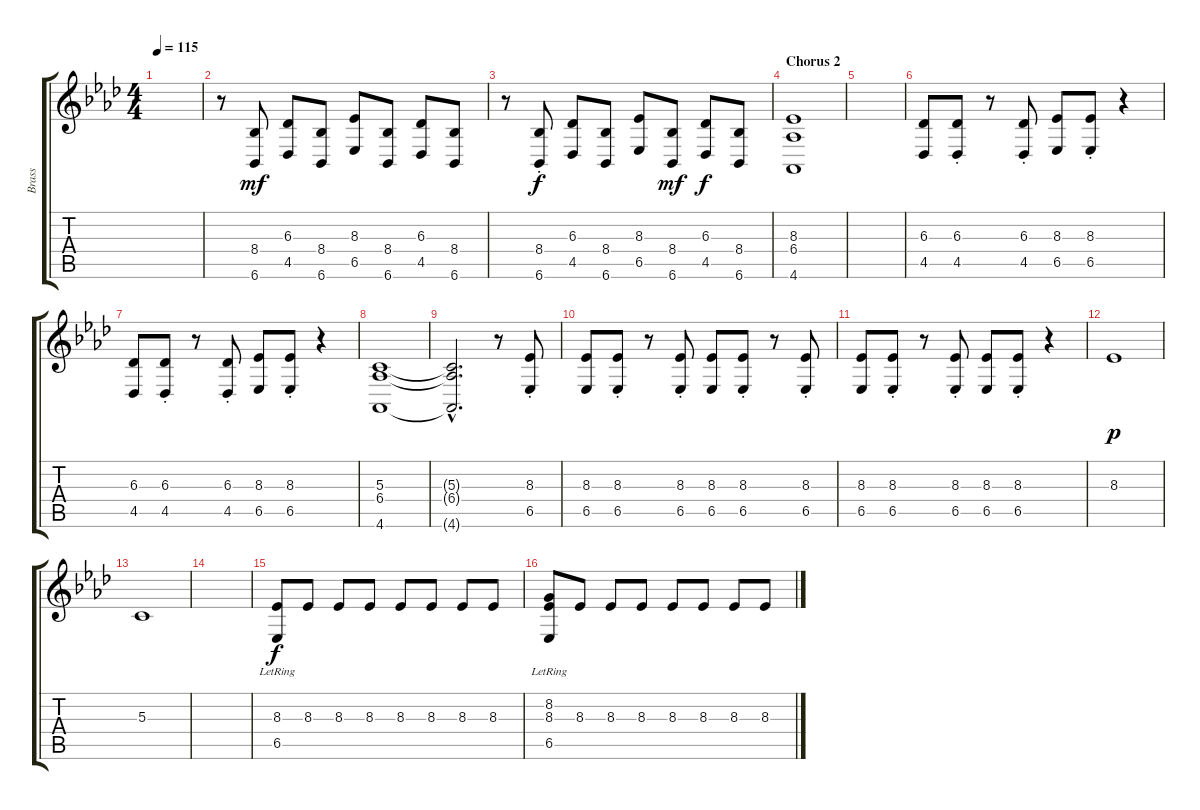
\track ("Brass" "Brass") {instrument brasssection}
\staff {score tabs}
\tuning (E4 B3 G3 D3 A2 E2) {hide}
\ts (4 4)
\tempo 115
\clef g2
\ks ab
|
r.8 (8.4 6.6).8{dy mf} (6.3 4.5).8 (8.4 6.6).8 (8.3 6.5).8 (8.4 6.6).8 (6.3 4.5).8 (8.4 6.6).8 |
r.8 (8.4{st} 6.6{st}).8{dy f} (6.3 4.5).8 (8.4 6.6).8 (8.3 6.5).8 (8.4 6.6).8{dy mf} (6.3 4.5).8{dy f} (8.4 6.6).8 |
\section ("" "Chorus 2")
(8.3 6.4 4.6).1{volume 0} |
|
(6.3 4.5).8{volume 10} (6.3{st} 4.5{st}).8 r.8 (6.3{st} 4.5{st}).8 (8.3 6.5).8 (8.3{st} 6.5{st}).8 r.4 |
(6.3 4.5).8 (6.3{st} 4.5{st}).8 r.8 (6.3{st} 4.5{st}).8 (8.3 6.5).8 (8.3{st} 6.5{st}).8 r.4 |
(5.3 6.4 4.6).1{volume 3} |
(5.3{hac t} 6.4{hac t} 4.6{hac t}).2{d} r.8 (8.3{st} 6.5).8{volume 10} |
(8.3 6.5).8 (8.3{st} 6.5{st}).8 r.8 (8.3{st} 6.5{st}).8 (8.3 6.5).8 (8.3{st} 6.5{st}).8 r.8 (8.3{st} 6.5{st}).8 |
(8.3 6.5).8 (8.3{st} 6.5{st}).8 r.8 (8.3{st} 6.5{st}).8 (8.3 6.5).8 (8.3{st} 6.5{st}).8 r.4 |
8.3.1{dy p} |
5.3.1 |
|
(8.3 6.5{lr}).8{dy f} 8.3.8 8.3.8 8.3.8 8.3.8 8.3.8 8.3.8 8.3.8 |
(8.2{lr} 8.3 6.5{lr}).8 8.3.8 8.3.8 8.3.8 8.3.8 8.3.8 8.3.8 8.3.8
